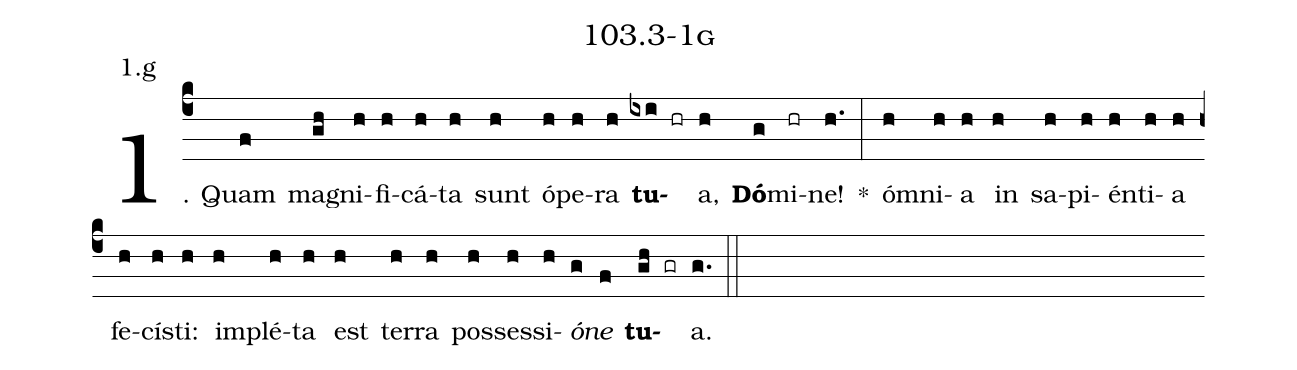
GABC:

name: 103.3-1g;
annotation: 1.g;
%%
(c4)1. Quam(f) ma(gh)gni(h)fi(h)cá(h)ta(h) sunt(h) ó(h)pe(h)ra(h) <b>tu</b>(ixi hr)a,(h) <b>Dó</b>(g)mi(hr)ne!(h.) *(:) óm(h)ni(h)a(h) in(h) sa(h)pi(h)én(h)ti(h)a(h) fe(h)cís(h)ti:(h) im(h)plé(h)ta(h) est(h) ter(h)ra(h) pos(h)ses(h)si(h)<i>ó</i>(g)<i>ne</i>(f) <b>tu</b>(gh gr)a.(g.) (::)


%E(h) u(h) o(g) u(f) a(gh) e.(g.) (::)
